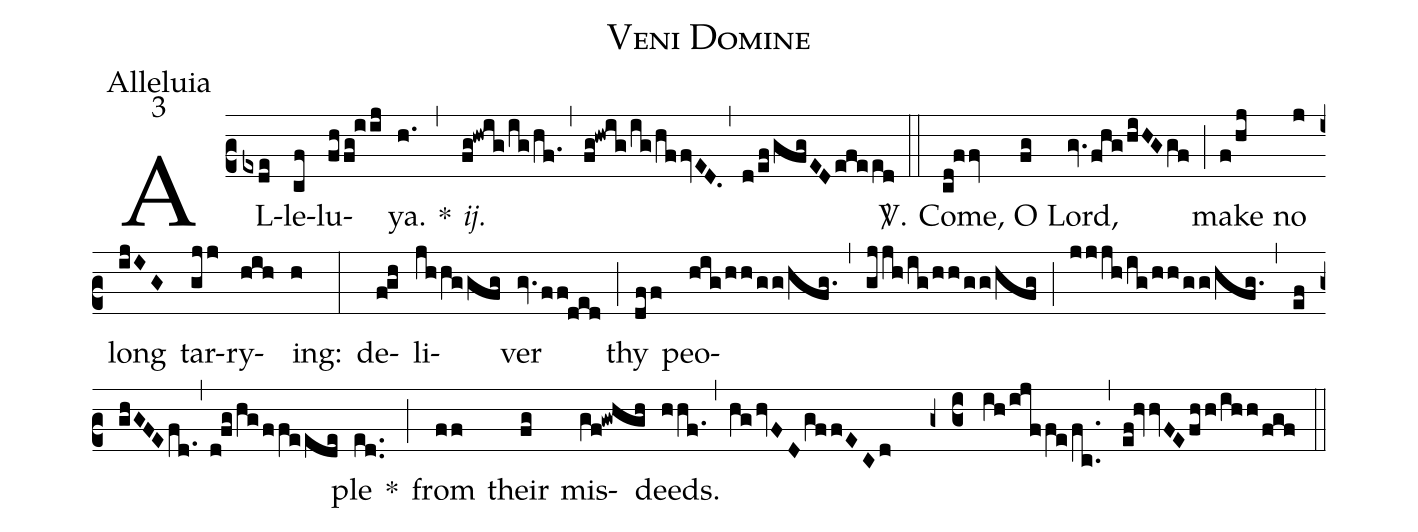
name:Veni Domine;
office-part:Alleluia;
mode:3;
%%
(c2) AL(exde)le(cf)lu(fh/fg!iij)ya.(h.) *(,) <i>ij.</i>(fg!hwig/ig/hf.1) (,) (fg!hwig/ig/hffvED.0) (,) (d/ef/gfgED/efeed) <sp>V/</sp>.(::) Come,(cd!ffv) O(fg) Lord,(gv./fhg/hiHG/gf) (;) make(f/hj) no(j) long(ijIG) tar(gjj)ry(hih)ing:(h) (:) de(f!gh)li(jhhggfg)ver(gv./ff!ded) (;) thy(dff) peo(hig/hh/gg/hfg.,gjjh/ig/hh/gg/hfg;jjjh/ig/hh/gg/hfg.,ef/ghGFE/fd.1,d!fg/hg/ffeede)ple(ed..) *(;) from(ff) their(fg) mis(gf!gwhgh)deeds.(hhf.) (,) (hg/hvFD/gffECd) (z0c3) (ih/ijffe/fc..) (,) (ef!hvvFE/fhh/ihh/fgf) (::)
